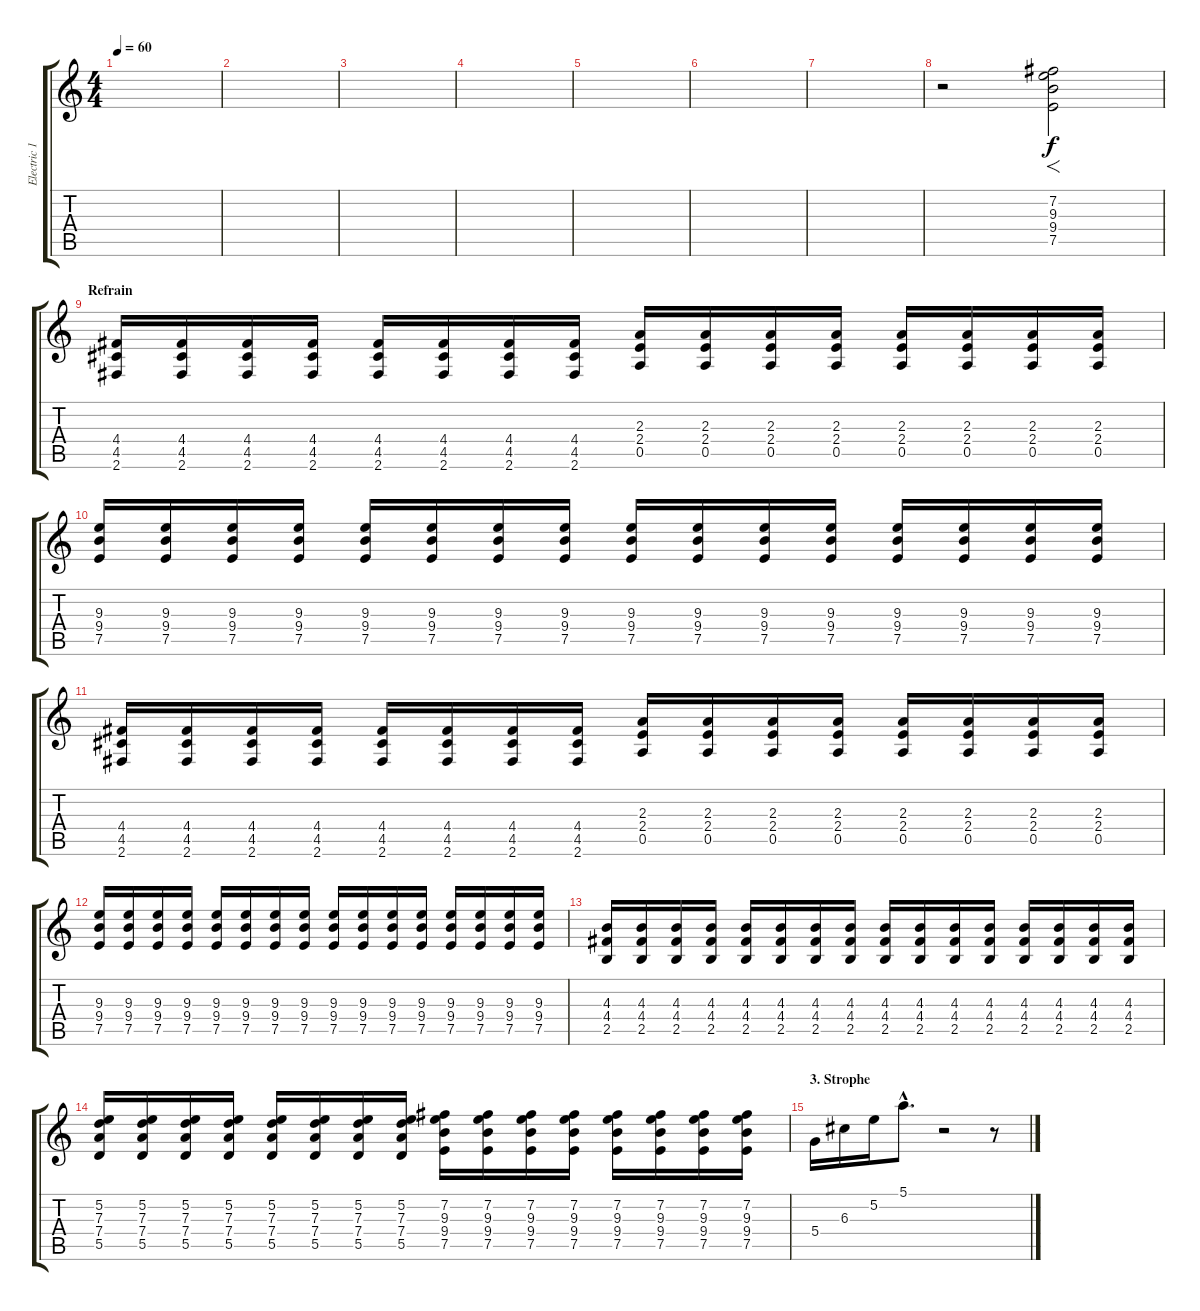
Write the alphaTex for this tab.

\track ("Electric 1" "Electric 1") {instrument overdrivenguitar}
\staff {score tabs}
\tuning (E4 B3 G3 D3 A2 E2) {hide}
\ts (4 4)
\tempo 60
\clef g2
\ks c
|
|
|
|
|
|
|
r.2 (7.2 9.3 9.4 7.5).2{f} |
\section ("" "Refrain")
(4.4 4.5 2.6).16 (4.4 4.5 2.6).16 (4.4 4.5 2.6).16 (4.4 4.5 2.6).16 (4.4 4.5 2.6).16 (4.4 4.5 2.6).16 (4.4 4.5 2.6).16 (4.4 4.5 2.6).16 (2.3 2.4 0.5).16 (2.3 2.4 0.5).16 (2.3 2.4 0.5).16 (2.3 2.4 0.5).16 (2.3 2.4 0.5).16 (2.3 2.4 0.5).16 (2.3 2.4 0.5).16 (2.3 2.4 0.5).16 |
(9.3 9.4 7.5).16 (9.3 9.4 7.5).16 (9.3 9.4 7.5).16 (9.3 9.4 7.5).16 (9.3 9.4 7.5).16 (9.3 9.4 7.5).16 (9.3 9.4 7.5).16 (9.3 9.4 7.5).16 (9.3 9.4 7.5).16 (9.3 9.4 7.5).16 (9.3 9.4 7.5).16 (9.3 9.4 7.5).16 (9.3 9.4 7.5).16 (9.3 9.4 7.5).16 (9.3 9.4 7.5).16 (9.3 9.4 7.5).16 |
(4.4 4.5 2.6).16 (4.4 4.5 2.6).16 (4.4 4.5 2.6).16 (4.4 4.5 2.6).16 (4.4 4.5 2.6).16 (4.4 4.5 2.6).16 (4.4 4.5 2.6).16 (4.4 4.5 2.6).16 (2.3 2.4 0.5).16 (2.3 2.4 0.5).16 (2.3 2.4 0.5).16 (2.3 2.4 0.5).16 (2.3 2.4 0.5).16 (2.3 2.4 0.5).16 (2.3 2.4 0.5).16 (2.3 2.4 0.5).16 |
(9.3 9.4 7.5).16 (9.3 9.4 7.5).16 (9.3 9.4 7.5).16 (9.3 9.4 7.5).16 (9.3 9.4 7.5).16 (9.3 9.4 7.5).16 (9.3 9.4 7.5).16 (9.3 9.4 7.5).16 (9.3 9.4 7.5).16 (9.3 9.4 7.5).16 (9.3 9.4 7.5).16 (9.3 9.4 7.5).16 (9.3 9.4 7.5).16 (9.3 9.4 7.5).16 (9.3 9.4 7.5).16 (9.3 9.4 7.5).16 |
(4.3 4.4 2.5).16 (4.3 4.4 2.5).16 (4.3 4.4 2.5).16 (4.3 4.4 2.5).16 (4.3 4.4 2.5).16 (4.3 4.4 2.5).16 (4.3 4.4 2.5).16 (4.3 4.4 2.5).16 (4.3 4.4 2.5).16 (4.3 4.4 2.5).16 (4.3 4.4 2.5).16 (4.3 4.4 2.5).16 (4.3 4.4 2.5).16 (4.3 4.4 2.5).16 (4.3 4.4 2.5).16 (4.3 4.4 2.5).16 |
(5.2 7.3 7.4 5.5).16 (5.2 7.3 7.4 5.5).16 (5.2 7.3 7.4 5.5).16 (5.2 7.3 7.4 5.5).16 (5.2 7.3 7.4 5.5).16 (5.2 7.3 7.4 5.5).16 (5.2 7.3 7.4 5.5).16 (5.2 7.3 7.4 5.5).16 (7.2 9.3 9.4 7.5).16 (7.2 9.3 9.4 7.5).16 (7.2 9.3 9.4 7.5).16 (7.2 9.3 9.4 7.5).16 (7.2 9.3 9.4 7.5).16 (7.2 9.3 9.4 7.5).16 (7.2 9.3 9.4 7.5).16 (7.2 9.3 9.4 7.5).16 |
\section ("" "3. Strophe")
5.4.16{volume 6 instrument electricguitarclean} 6.3.16 5.2.16 5.1{hac}.8{d} r.2 r.8
